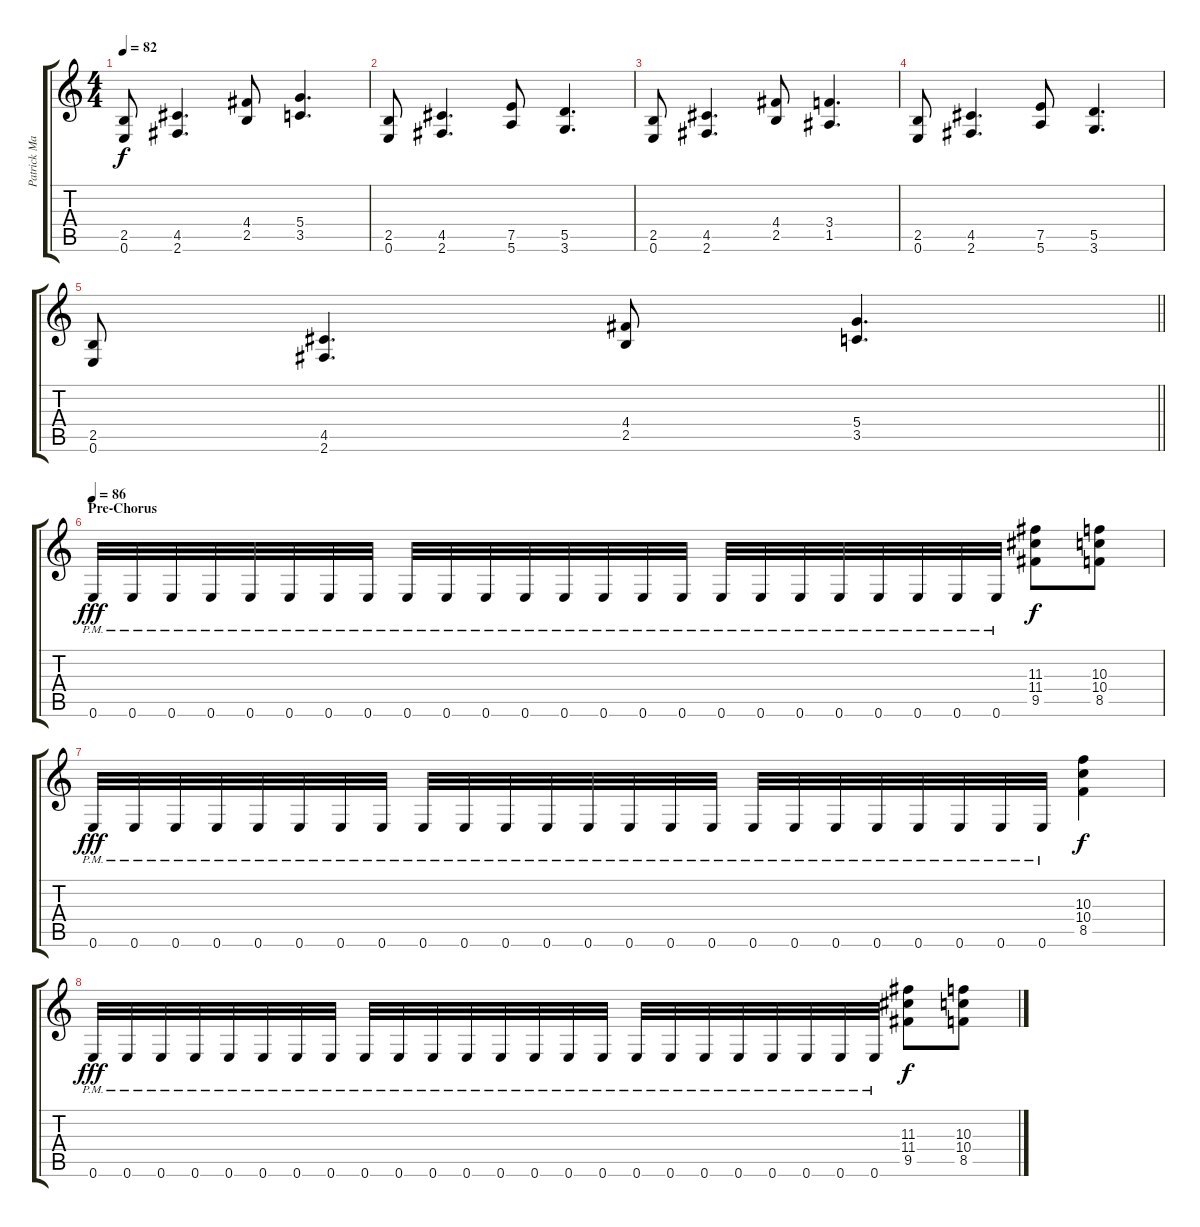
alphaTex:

\track ("Patrick Mameli" "Patrick Ma") {instrument distortionguitar}
\staff {score tabs}
\tuning (E4 B3 G3 D3 A2 E2) {hide}
\ts (4 4)
\tempo 82
\clef g2
\ks c
(2.5 0.6).8{dy f} (4.5 2.6).4{d} (4.4 2.5).8 (5.4 3.5).4{d} |
(2.5 0.6).8 (4.5 2.6).4{d} (7.5 5.6).8 (5.5 3.6).4{d} |
(2.5 0.6).8 (4.5 2.6).4{d} (4.4 2.5).8 (3.4 1.5).4{d} |
(2.5 0.6).8 (4.5 2.6).4{d} (7.5 5.6).8 (5.5 3.6).4{d} |
\barLineRight lightlight
(2.5 0.6).8 (4.5 2.6).4{d} (4.4 2.5).8 (5.4 3.5).4{d} |
\section ("" "Pre-Chorus")
\tempo 86
0.6{pm}.32{dy fff} 0.6{pm}.32 0.6{pm}.32 0.6{pm}.32 0.6{pm}.32 0.6{pm}.32 0.6{pm}.32 0.6{pm}.32 0.6{pm}.32 0.6{pm}.32 0.6{pm}.32 0.6{pm}.32 0.6{pm}.32 0.6{pm}.32 0.6{pm}.32 0.6{pm}.32 0.6{pm}.32 0.6{pm}.32 0.6{pm}.32 0.6{pm}.32 0.6{pm}.32 0.6{pm}.32 0.6{pm}.32 0.6{pm}.32 (11.3 11.4 9.5).8{dy f} (10.3 10.4 8.5).8 |
0.6{pm}.32{dy fff} 0.6{pm}.32 0.6{pm}.32 0.6{pm}.32 0.6{pm}.32 0.6{pm}.32 0.6{pm}.32 0.6{pm}.32 0.6{pm}.32 0.6{pm}.32 0.6{pm}.32 0.6{pm}.32 0.6{pm}.32 0.6{pm}.32 0.6{pm}.32 0.6{pm}.32 0.6{pm}.32 0.6{pm}.32 0.6{pm}.32 0.6{pm}.32 0.6{pm}.32 0.6{pm}.32 0.6{pm}.32 0.6{pm}.32 (10.3 10.4 8.5).4{dy f} |
0.6{pm}.32{dy fff} 0.6{pm}.32 0.6{pm}.32 0.6{pm}.32 0.6{pm}.32 0.6{pm}.32 0.6{pm}.32 0.6{pm}.32 0.6{pm}.32 0.6{pm}.32 0.6{pm}.32 0.6{pm}.32 0.6{pm}.32 0.6{pm}.32 0.6{pm}.32 0.6{pm}.32 0.6{pm}.32 0.6{pm}.32 0.6{pm}.32 0.6{pm}.32 0.6{pm}.32 0.6{pm}.32 0.6{pm}.32 0.6{pm}.32 (11.3 11.4 9.5).8{dy f} (10.3 10.4 8.5).8
